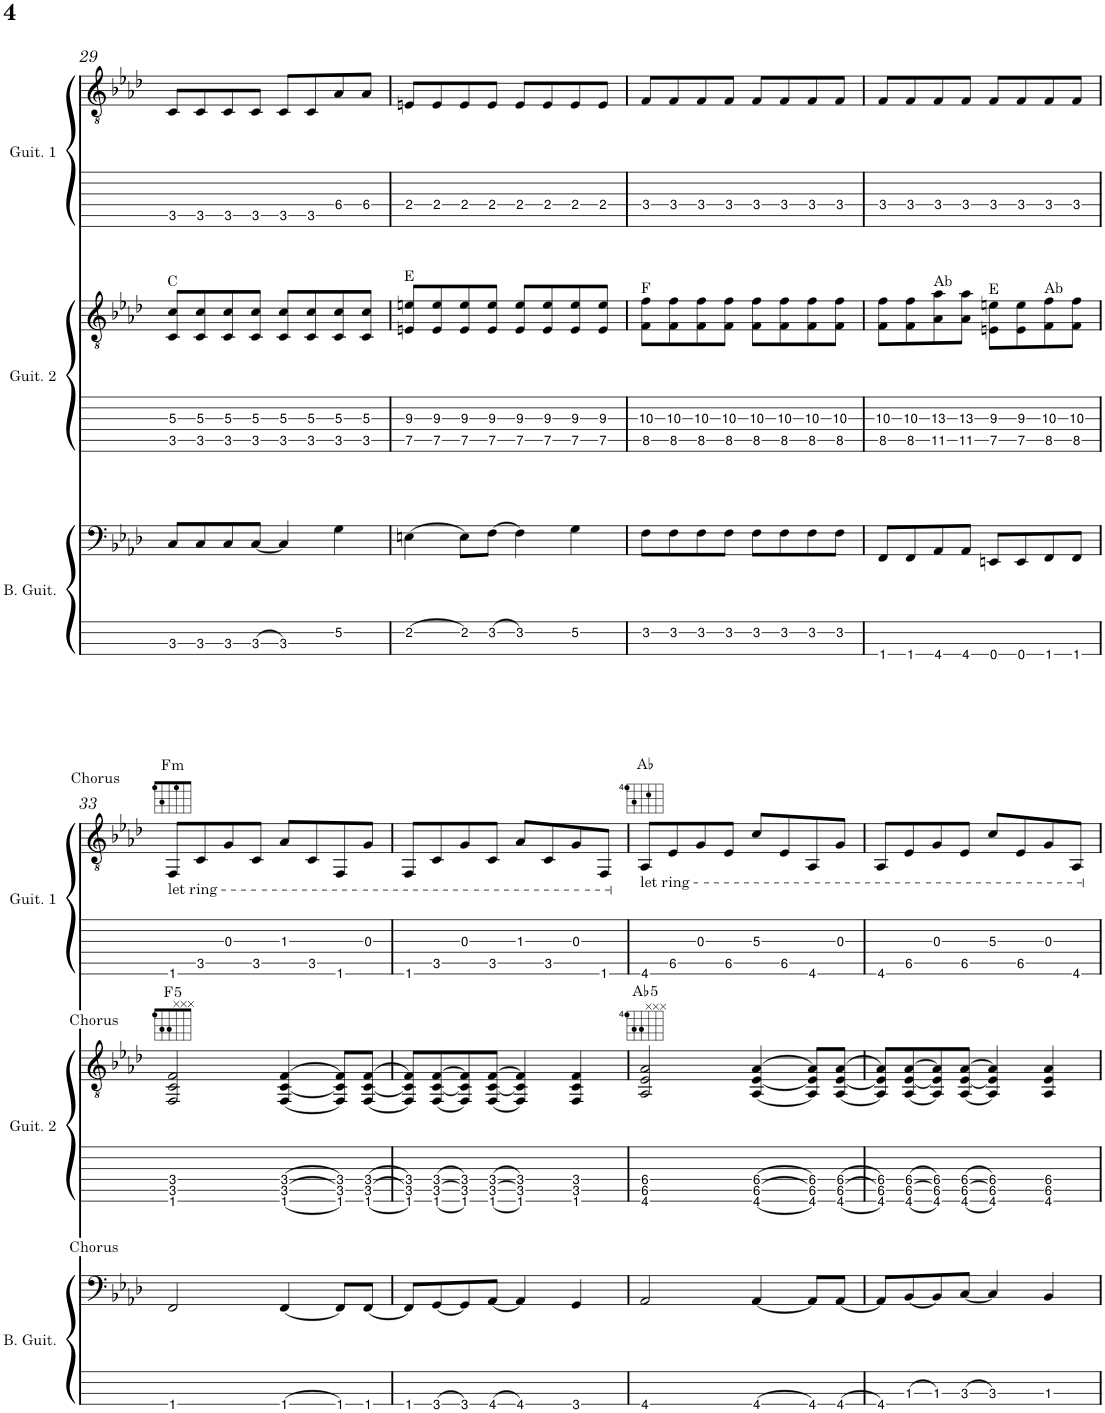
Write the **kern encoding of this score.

**kern	**kern	**kern	**kern	**harte	**kern	**kern	**harte
*part3	*part3	*part2	*part2	*part2	*part1	*part1	*part1
*staff6	*staff5	*staff4	*staff3	*	*staff2	*staff1	*
*I"Bass	*	*I"Guitar 2	*	*	*I"Guitar 1	*	*
*	*	*I'Guit. 2	*	*	*I'Guit. 1	*	*
!!LO:PB:g=z
*	*clefF4	*	*clefGv2	*	*	*clefGv2	*
*Trd7c12	*Trd7c12	*	*	*	*	*	*
*k[b-e-a-d-]	*k[b-e-a-d-]	*k[b-e-a-d-]	*k[b-e-a-d-]	*	*k[b-e-a-d-]	*k[b-e-a-d-]	*
*M4/4	*M4/4	*M4/4	*M4/4	*	*M4/4	*M4/4	*
=29	=29	=29	=29	=29	=29	=29	=29
!	!	!	!LO:TX:a:t=C	!	!	!	!
8CL	8C/L	8C\ 8c\L	8C/ 8c/L	.	8CL	8C/L	.
8CJ	8C/	8C\ 8c\J	8C/ 8c/	.	8CJ	8C/	.
8CL	8C/	8C\ 8c\L	8C/ 8c/	.	8CL	8C/	.
[8CJ	[8C/J	8C\ 8c\J	8C/ 8c/J	.	8CJ	8C/J	.
4C]	4C/]	8C\ 8c\L	8C/ 8c/L	.	8CL	8C/L	.
.	.	8C\ 8c\J	8C/ 8c/	.	8CJ	8C/	.
4G	4G\	8C\ 8c\L	8C/ 8c/	.	8A-L	8A-/	.
.	.	8C\ 8c\J	8C/ 8c/J	.	8A-J	8A-/J	.
=30	=30	=30	=30	=30	=30	=30	=30
!	!	!	!LO:TX:a:t=E	!	!	!	!
[4En	[4En\	8En\ 8en\L	8En/ 8en/L	.	8EnL	8En/L	.
.	.	8E\ 8e\J	8E/ 8e/	.	8EJ	8E/	.
8EL]	8E\L]	8E\ 8e\L	8E/ 8e/	.	8EL	8E/	.
[8FJ	[8F\J	8E\ 8e\J	8E/ 8e/J	.	8EJ	8E/J	.
4F]	4F\]	8E\ 8e\L	8E/ 8e/L	.	8EL	8E/L	.
.	.	8E\ 8e\J	8E/ 8e/	.	8EJ	8E/	.
4G	4G\	8E\ 8e\L	8E/ 8e/	.	8EL	8E/	.
.	.	8E\ 8e\J	8E/ 8e/J	.	8EJ	8E/J	.
=31	=31	=31	=31	=31	=31	=31	=31
!	!	!	!LO:TX:a:t=F	!	!	!	!
8FL	8F\L	8F\ 8f\L	8F\ 8f\L	.	8FL	8F/L	.
8FJ	8F\	8F\ 8f\J	8F\ 8f\	.	8FJ	8F/	.
8FL	8F\	8F\ 8f\L	8F\ 8f\	.	8FL	8F/	.
8FJ	8F\J	8F\ 8f\J	8F\ 8f\J	.	8FJ	8F/J	.
8FL	8F\L	8F\ 8f\L	8F\ 8f\L	.	8FL	8F/L	.
8FJ	8F\	8F\ 8f\J	8F\ 8f\	.	8FJ	8F/	.
8FL	8F\	8F\ 8f\L	8F\ 8f\	.	8FL	8F/	.
8FJ	8F\J	8F\ 8f\J	8F\ 8f\J	.	8FJ	8F/J	.
=32	=32	=32	=32	=32	=32	=32	=32
8FFL	8FF/L	8F\ 8f\L	8F\ 8f\L	.	8FL	8F/L	.
8FFJ	8FF/	8F\ 8f\J	8F\ 8f\	.	8FJ	8F/	.
!	!	!	!LO:TX:a:t=Ab	!	!	!	!
8AA-L	8AA-/	8A-\ 8a-\L	8A-\ 8a-\	.	8FL	8F/	.
8AA-J	8AA-/J	8A-\ 8a-\J	8A-\ 8a-\J	.	8FJ	8F/J	.
!	!	!	!LO:TX:a:t=E	!	!	!	!
8EEnL	8EEn/L	8En\ 8en\L	8En\ 8en\L	.	8FL	8F/L	.
8EEJ	8EE/	8E\ 8e\J	8E\ 8e\	.	8FJ	8F/	.
!	!	!	!LO:TX:a:t=Ab	!	!	!	!
8FFL	8FF/	8F\ 8f\L	8F\ 8f\	.	8FL	8F/	.
8FFJ	8FF/J	8F\ 8f\J	8F\ 8f\J	.	8FJ	8F/J	.
!!LO:LB:g=z
=33	=33	=33	=33	=33	=33	=33	=33
!	!	!	!	!	!	!LO:TX:a:t=Chorus	!
!	!	!	!	!	!	!LO:TX:b:t=let ring	!
!	!	!	!LO:TX:a:t=Chorus	!	!	!	!
!	!LO:TX:a:t=Chorus	!	!	!LO:H:kt=5	!	!	!LO:H:kt=m
2FF	2FF/	2FF 2C 2F	2FF/ 2C/ 2F/	F:(1,5)	8FFL	8FF/L	F:min
.	.	.	.	.	8CJ	8C/	.
.	.	.	.	.	8GL	8G/	.
.	.	.	.	.	8CJ	8C/J	.
[4FF	[4FF/	[4FF [4C [4F	[4FF/ [4C/ [4F/	.	8A-L	8A-/L	.
.	.	.	.	.	8CJ	8C/	.
8FFL]	8FF/L]	8FF]\ 8C]\ 8F]\L	8FF/] 8C/] 8F/]L	.	8FFL	8FF/	.
8FFJ	[8FF/J	[8FF\ [8C\ [8F\J	[8FF/ [8C/ [8F/J	.	8GJ	8G/J	.
=34	=34	=34	=34	=34	=34	=34	=34
8FFL	8FF/L]	8FF]\ 8C]\ 8F]\L	8FF/] 8C/] 8F/]L	.	8FFL	8FF/L	.
[8GGJ	[8GG/	[8FF\ [8C\ [8F\J	[8FF/ [8C/ [8F/	.	8CJ	8C/	.
8GGL]	8GG/]	8FF]\ 8C]\ 8F]\L	8FF/] 8C/] 8F/]	.	8GL	8G/	.
[8AA-J	[8AA-/J	[8FF\ [8C\ [8F\J	[8FF/ [8C/ [8F/J	.	8CJ	8C/J	.
4AA-]	4AA-/]	4FF] 4C] 4F]	4FF/] 4C/] 4F/]	.	8A-L	8A-/L	.
.	.	.	.	.	8CJ	8C/	.
4GG	4GG/	4FF 4C 4F	4FF/ 4C/ 4F/	.	8GL	8G/	.
.	.	.	.	.	8FFJ	8FF/J	.
=35	=35	=35	=35	=35	=35	=35	=35
!	!	!	!	!LO:H:kt=5	!	!LO:TX:b:t=let ring	!
2AA-	2AA-/	2AA- 2E- 2A-	2AA-/ 2E-/ 2A-/	Ab:(1,5)	8AA-L	8AA-/L	Ab:maj
.	.	.	.	.	8E-J	8E-/	.
.	.	.	.	.	8GL	8G/	.
.	.	.	.	.	8E-J	8E-/J	.
[4AA-	[4AA-/	[4AA- [4E- [4A-	[4AA-/ [4E-/ [4A-/	.	8cL	8c/L	.
.	.	.	.	.	8E-J	8E-/	.
8AA-L]	8AA-/L]	8AA-]\ 8E-]\ 8A-]\L	8AA-/] 8E-/] 8A-/]L	.	8AA-L	8AA-/	.
[8AA-J	[8AA-/J	[8AA-\ [8E-\ [8A-\J	[8AA-/ [8E-/ [8A-/J	.	8GJ	8G/J	.
=36	=36	=36	=36	=36	=36	=36	=36
8AA-L]	8AA-/L]	8AA-]\ 8E-]\ 8A-]\L	8AA-/] 8E-/] 8A-/]L	.	8AA-L	8AA-/L	.
[8BB-J	[8BB-/	[8AA-\ [8E-\ [8A-\J	[8AA-/ [8E-/ [8A-/	.	8E-J	8E-/	.
8BB-L]	8BB-/]	8AA-]\ 8E-]\ 8A-]\L	8AA-/] 8E-/] 8A-/]	.	8GL	8G/	.
[8CJ	[8C/J	[8AA-\ [8E-\ [8A-\J	[8AA-/ [8E-/ [8A-/J	.	8E-J	8E-/J	.
4C]	4C/]	4AA-] 4E-] 4A-]	4AA-/] 4E-/] 4A-/]	.	8cL	8c/L	.
.	.	.	.	.	8E-J	8E-/	.
4BB-	4BB-/	4AA- 4E- 4A-	4AA-/ 4E-/ 4A-/	.	8GL	8G/	.
.	.	.	.	.	8AA-J	8AA-/J	.
=	=	=	=	=	=	=	=
*-	*-	*-	*-	*-	*-	*-	*-
